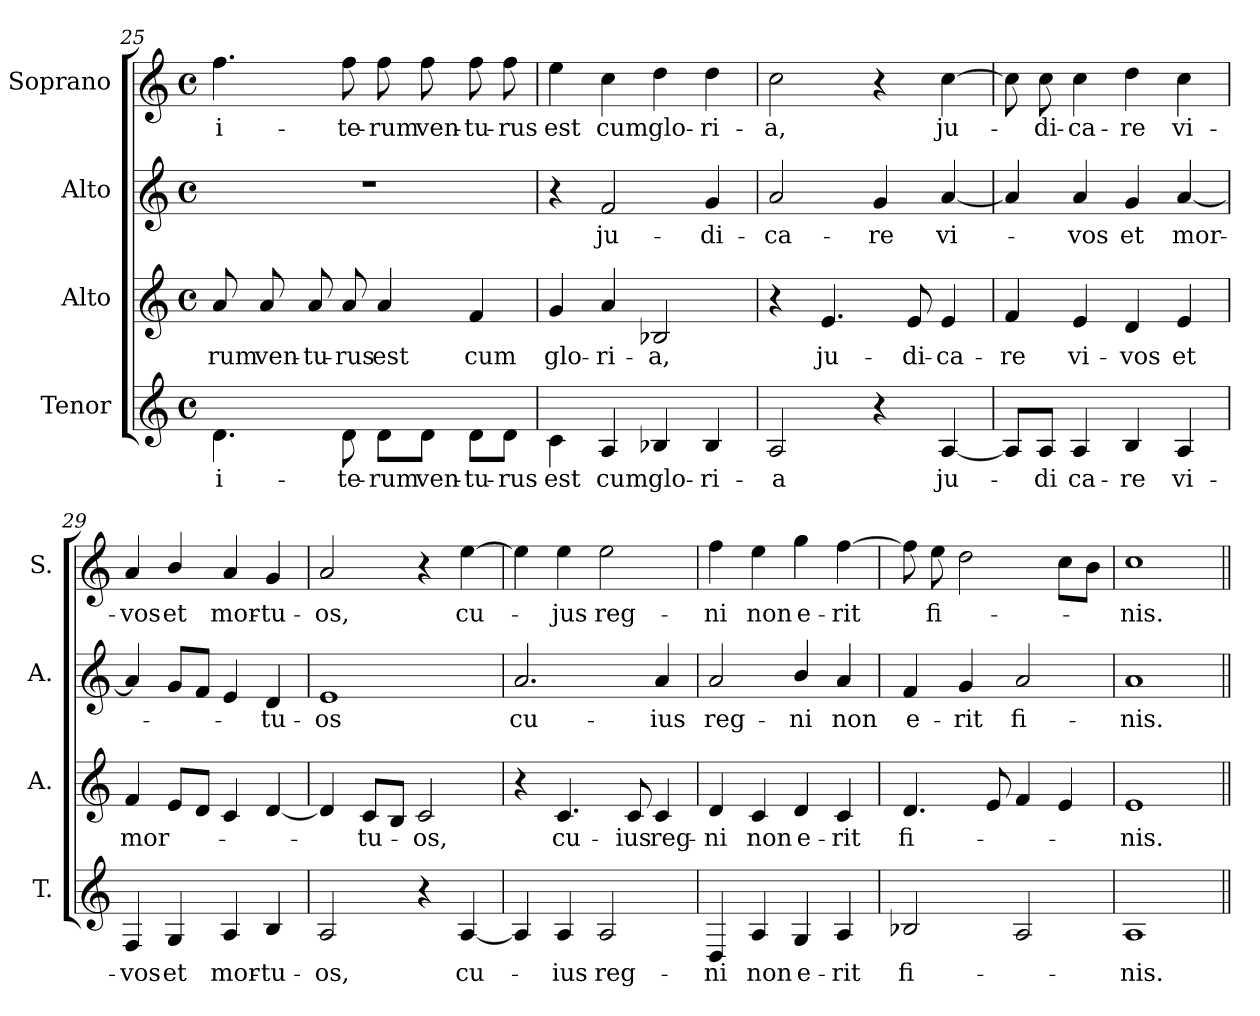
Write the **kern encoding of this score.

**kern	**text	**kern	**text	**kern	**text	**kern	**text
*part4	*part4	*part3	*part3	*part2	*part2	*part1	*part1
*staff4	*staff4	*staff3	*staff3	*staff2	*staff2	*staff1	*staff1
*I"Tenor	*	*I"Alto	*	*I"Alto	*	*I"Soprano	*
*I'T.	*	*I'A.	*	*I'A.	*	*I'S.	*
*clefG2	*	*clefG2	*	*clefG2	*	*clefG2	*
*ITrd7c12	*	*	*	*	*	*	*
*k[]	*	*k[]	*	*k[]	*	*k[]	*
*M4/4	*	*M4/4	*	*M4/4	*	*M4/4	*
*met(c)	*	*met(c)	*	*met(c)	*	*met(c)	*
=25	=25	=25	=25	=25	=25	=25	=25
!	!LO:LY:b	!	!LO:LY:b	!	!	!	!LO:LY:b
4.D\	i-	8a/	-rum	1r	.	4.ff\	i-
!	!	!	!LO:LY:b	!	!	!	!
.	.	8a/	ven-	.	.	.	.
!	!	!	!LO:LY:b	!	!	!	!
.	.	8a/	-tu-	.	.	.	.
!	!LO:LY:b	!	!LO:LY:b	!	!	!	!LO:LY:b
8D\	-te-	8a/	-rus	.	.	8ff\	-te-
!	!LO:LY:b	!	!LO:LY:b	!	!	!	!LO:LY:b
8D\L	-rum	4a/	est	.	.	8ff\	-rum
!	!LO:LY:b	!	!	!	!	!	!LO:LY:b
8D\J	ven-	.	.	.	.	8ff\	ven-
!	!LO:LY:b	!	!LO:LY:b	!	!	!	!LO:LY:b
8D\L	-tu-	4f/	cum	.	.	8ff\	-tu-
!	!LO:LY:b	!	!	!	!	!	!LO:LY:b
8D\J	-rus	.	.	.	.	8ff\	-rus
=26	=26	=26	=26	=26	=26	=26	=26
!	!LO:LY:b	!	!LO:LY:b	!	!	!	!LO:LY:b
4C\	est	4g/	glo-	4r	.	4ee\	est
!	!LO:LY:b	!	!LO:LY:b	!	!LO:LY:b	!	!LO:LY:b
4AA/	cum	4a/	-ri-	2f/	ju-	4cc\	cum
!	!LO:LY:b	!	!LO:LY:b	!	!	!	!LO:LY:b
4BB-X/	glo-	2B-X/	-a,	.	.	4dd\	glo-
!	!LO:LY:b	!	!	!	!LO:LY:b	!	!LO:LY:b
4BB-/	-ri-	.	.	4g/	-di-	4dd\	-ri-
=27	=27	=27	=27	=27	=27	=27	=27
!	!LO:LY:b	!	!	!	!LO:LY:b	!	!LO:LY:b
2AA/	-a	4r	.	2a/	-ca-	2cc\	-a,
!	!	!	!LO:LY:b	!	!	!	!
.	.	4.e/	ju-	.	.	.	.
!	!	!	!	!	!LO:LY:b	!	!
4r	.	.	.	4g/	-re	4r	.
!	!	!	!LO:LY:b	!	!	!	!
.	.	8e/	-di-	.	.	.	.
!	!LO:LY:b	!	!LO:LY:b	!	!LO:LY:b	!	!LO:LY:b
[4AA/	ju-	4e/	-ca-	[4a/	vi-	[4cc\	ju-
=28	=28	=28	=28	=28	=28	=28	=28
!	!	!	!LO:LY:b	!	!	!	!
8AA/L]	.	4f/	-re	4a/]	.	8cc\]	.
!	!LO:LY:b	!	!	!	!	!	!LO:LY:b
8AA/J	-di	.	.	.	.	8cc\	-di-
!	!LO:LY:b	!	!LO:LY:b	!	!LO:LY:b	!	!LO:LY:b
4AA/	ca-	4e/	vi-	4a/	-vos	4cc\	-ca-
!	!LO:LY:b	!	!LO:LY:b	!	!LO:LY:b	!	!LO:LY:b
4BB/	-re	4d/	-vos	4g/	et	4dd\	-re
!	!LO:LY:b	!	!LO:LY:b	!	!LO:LY:b	!	!LO:LY:b
4AA/	vi-	4e/	et	[4a/	mor-	4cc\	vi-
=29	=29	=29	=29	=29	=29	=29	=29
!	!LO:LY:b	!	!LO:LY:b	!	!	!	!LO:LY:b
4FF/	-vos	4f/	mor-	4a/]	.	4a/	-vos
!	!LO:LY:b	!	!	!	!	!	!LO:LY:b
4GG/	et	8e/L	.	8g/L	.	4b/	et
.	.	8d/J	.	8f/J	.	.	.
!	!LO:LY:b	!	!	!	!	!	!LO:LY:b
4AA/	mor-	4c/	.	4e/	.	4a/	mor-
!	!LO:LY:b	!	!	!	!LO:LY:b	!	!LO:LY:b
4BB/	-tu-	[4d/	.	4d/	-tu-	4g/	-tu-
=30	=30	=30	=30	=30	=30	=30	=30
!	!LO:LY:b	!	!	!	!LO:LY:b	!	!LO:LY:b
2AA/	-os,	4d/]	.	1e	-os	2a/	-os,
!	!	!	!LO:LY:b	!	!	!	!
.	.	8c/L	-tu-	.	.	.	.
.	.	8B/J	.	.	.	.	.
!	!	!	!LO:LY:b	!	!	!	!
4r	.	2c/	-os,	.	.	4r	.
!	!LO:LY:b	!	!	!	!	!	!LO:LY:b
[4AA/	cu-	.	.	.	.	[4ee\	cu-
=31	=31	=31	=31	=31	=31	=31	=31
!	!	!	!	!	!LO:LY:b	!	!
4AA/]	.	4r	.	2.a/	cu-	4ee\]	.
!	!LO:LY:b	!	!LO:LY:b	!	!	!	!LO:LY:b
4AA/	-ius	4.c/	cu-	.	.	4ee\	-jus
!	!LO:LY:b	!	!	!	!	!	!LO:LY:b
2AA/	reg-	.	.	.	.	2ee\	reg-
!	!	!	!LO:LY:b	!	!	!	!
.	.	8c/	-ius	.	.	.	.
!	!	!	!LO:LY:b	!	!LO:LY:b	!	!
.	.	4c/	reg-	4a/	-ius	.	.
=32	=32	=32	=32	=32	=32	=32	=32
!	!LO:LY:b	!	!LO:LY:b	!	!LO:LY:b	!	!LO:LY:b
4DD/	-ni	4d/	-ni	2a/	reg-	4ff\	-ni
!	!LO:LY:b	!	!LO:LY:b	!	!	!	!LO:LY:b
4AA/	non	4c/	non	.	.	4ee\	non
!	!LO:LY:b	!	!LO:LY:b	!	!LO:LY:b	!	!LO:LY:b
4GG/	e-	4d/	e-	4b/	-ni	4gg\	e-
!	!LO:LY:b	!	!LO:LY:b	!	!LO:LY:b	!	!LO:LY:b
4AA/	-rit	4c/	-rit	4a/	non	[4ff\	-rit
=33	=33	=33	=33	=33	=33	=33	=33
!	!LO:LY:b	!	!LO:LY:b	!	!LO:LY:b	!	!
2BB-X/	fi-	4.d/	fi-	4f/	e-	8ff\]	.
!	!	!	!	!	!	!	!LO:LY:b
.	.	.	.	.	.	8ee\	fi-
!	!	!	!	!	!LO:LY:b	!	!
.	.	.	.	4g/	-rit	2dd\	.
.	.	8e/	.	.	.	.	.
!	!	!	!	!	!LO:LY:b	!	!
2AA/	.	4f/	.	2a/	fi-	.	.
.	.	4e/	.	.	.	8cc\L	.
.	.	.	.	.	.	8b\J	.
=34	=34	=34	=34	=34	=34	=34	=34
!	!LO:LY:b	!	!LO:LY:b	!	!LO:LY:b	!	!LO:LY:b
1AA	-nis.	1e	-nis.	1a	-nis.	1cc	-nis.
=||	=||	=||	=||	=||	=||	=||	=||
*-	*-	*-	*-	*-	*-	*-	*-
